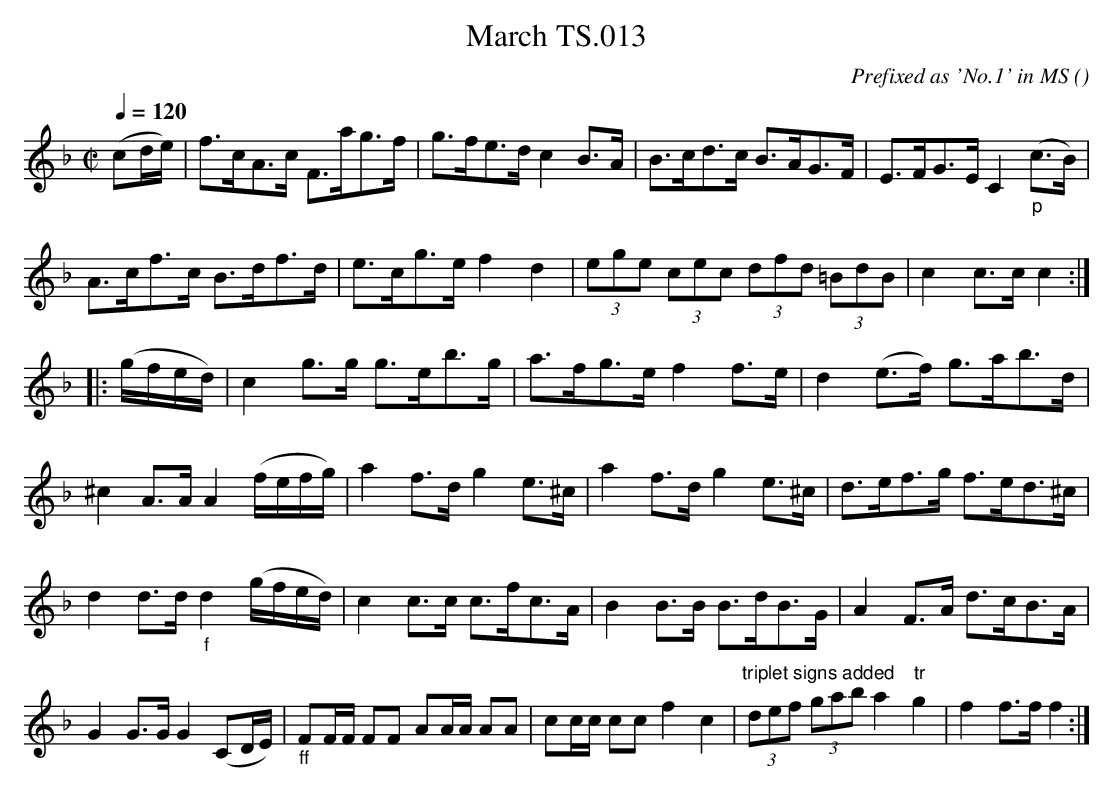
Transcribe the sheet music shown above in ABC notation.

X:1
T:March TS.013
M:C|
L:1/8
Q:1/4=120
C:Prefixed as 'No.1' in MS
O:
K:F
(cd/e/)|f>cA>c F>ag>f|g>fe>dc2B>A|B>cd>c B>AG>F|E>FG>EC2"_p"(c>B)|
A>cf>c B>df>d|e>cg>ef2d2|(3ege (3cec (3dfd (3=BdB|c2c>cc2:|
|:(g/f/e/d/)|c2g>g g>eb>g|a>fg>ef2f>e|d2(e>f) g>ab>d|
^c2A>AA2(f/e/f/g/)|a2f>dg2e>^c|a2f>dg2e>^c|d>ef>g f>ed>^c|
d2d>d"_f"d2 (g/f/e/d/)|c2c>c c>fc>A|B2B>B B>dB>G|A2F>A d>cB>A|
G2G>GG2(CD/E/)|"_ff"FF/F/ FF AA/A/ AA|cc/c/ ccf2c2|"triplet signs added"(3def (3gab a2"tr"g2|f2f>ff2:|]
